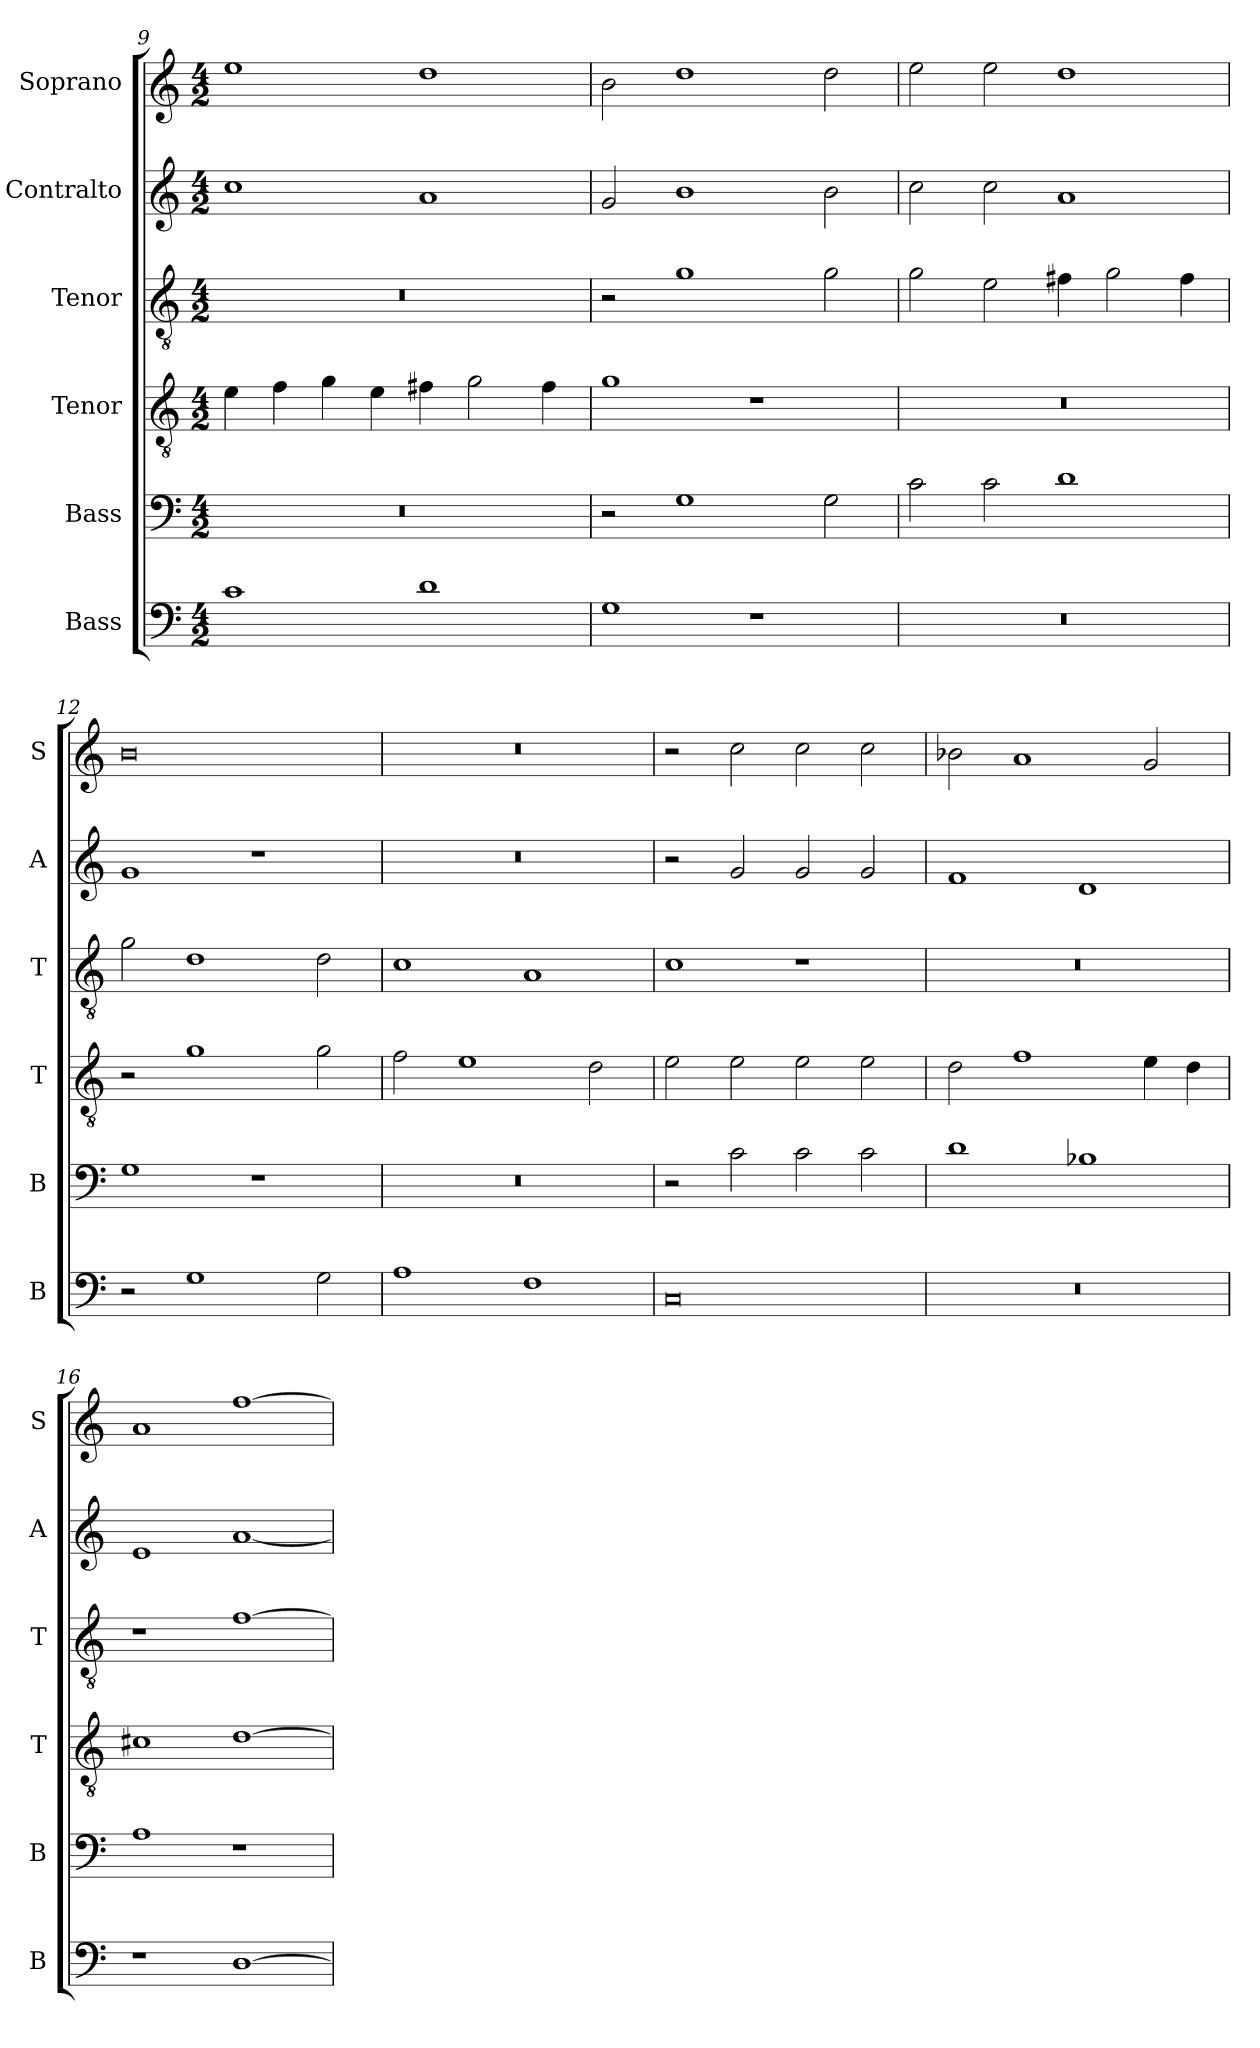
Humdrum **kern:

**kern	**kern	**kern	**kern	**kern	**kern
*part6	*part5	*part4	*part3	*part2	*part1
*staff6	*staff5	*staff4	*staff3	*staff2	*staff1
*I"Bass	*I"Bass	*I"Tenor	*I"Tenor	*I"Contralto	*I"Soprano
*I'B	*I'B	*I'T	*I'T	*I'A	*I'S
*clefF4	*clefF4	*clefGv2	*clefGv2	*clefG2	*clefG2
*k[]	*k[]	*k[]	*k[]	*k[]	*k[]
*C:ion	*C:ion	*C:ion	*C:ion	*C:ion	*C:ion
*M4/2	*M4/2	*M4/2	*M4/2	*M4/2	*M4/2
=9	=9	=9	=9	=9	=9
1c	0r	4e	0r	1cc	1ee
.	.	4f	.	.	.
.	.	4g	.	.	.
.	.	4e	.	.	.
1d	.	4f#X	.	1a	1dd
.	.	2g	.	.	.
.	.	4f#	.	.	.
=10	=10	=10	=10	=10	=10
1G	2r	1g	2r	2g	2b
.	1G	.	1g	1b	1dd
1r	.	1r	.	.	.
.	2G	.	2g	2b	2dd
=11	=11	=11	=11	=11	=11
0r	2c	0r	2g	2cc	2ee
.	2c	.	2e	2cc	2ee
.	1d	.	4f#X	1a	1dd
.	.	.	2g	.	.
.	.	.	4f#	.	.
=12	=12	=12	=12	=12	=12
2r	1G	2r	2g	1g	0b
1G	.	1g	1d	.	.
.	1r	.	.	1r	.
2G	.	2g	2d	.	.
=13	=13	=13	=13	=13	=13
1A	0r	2f	1c	0r	0r
.	.	1e	.	.	.
1F	.	.	1A	.	.
.	.	2d	.	.	.
=14	=14	=14	=14	=14	=14
0C	2r	2e	1c	2r	2r
.	2c	2e	.	2g	2cc
.	2c	2e	1r	2g	2cc
.	2c	2e	.	2g	2cc
=15	=15	=15	=15	=15	=15
0r	1d	2d	0r	1f	2b-X
.	.	1f	.	.	1a
.	1B-X	.	.	1d	.
.	.	4e	.	.	2g
.	.	4d	.	.	.
=16	=16	=16	=16	=16	=16
1r	1A	1c#X	1r	1e	1a
[1D	1r	[1d	[1f	[1a	[1ff
=	=	=	=	=	=
*-	*-	*-	*-	*-	*-
